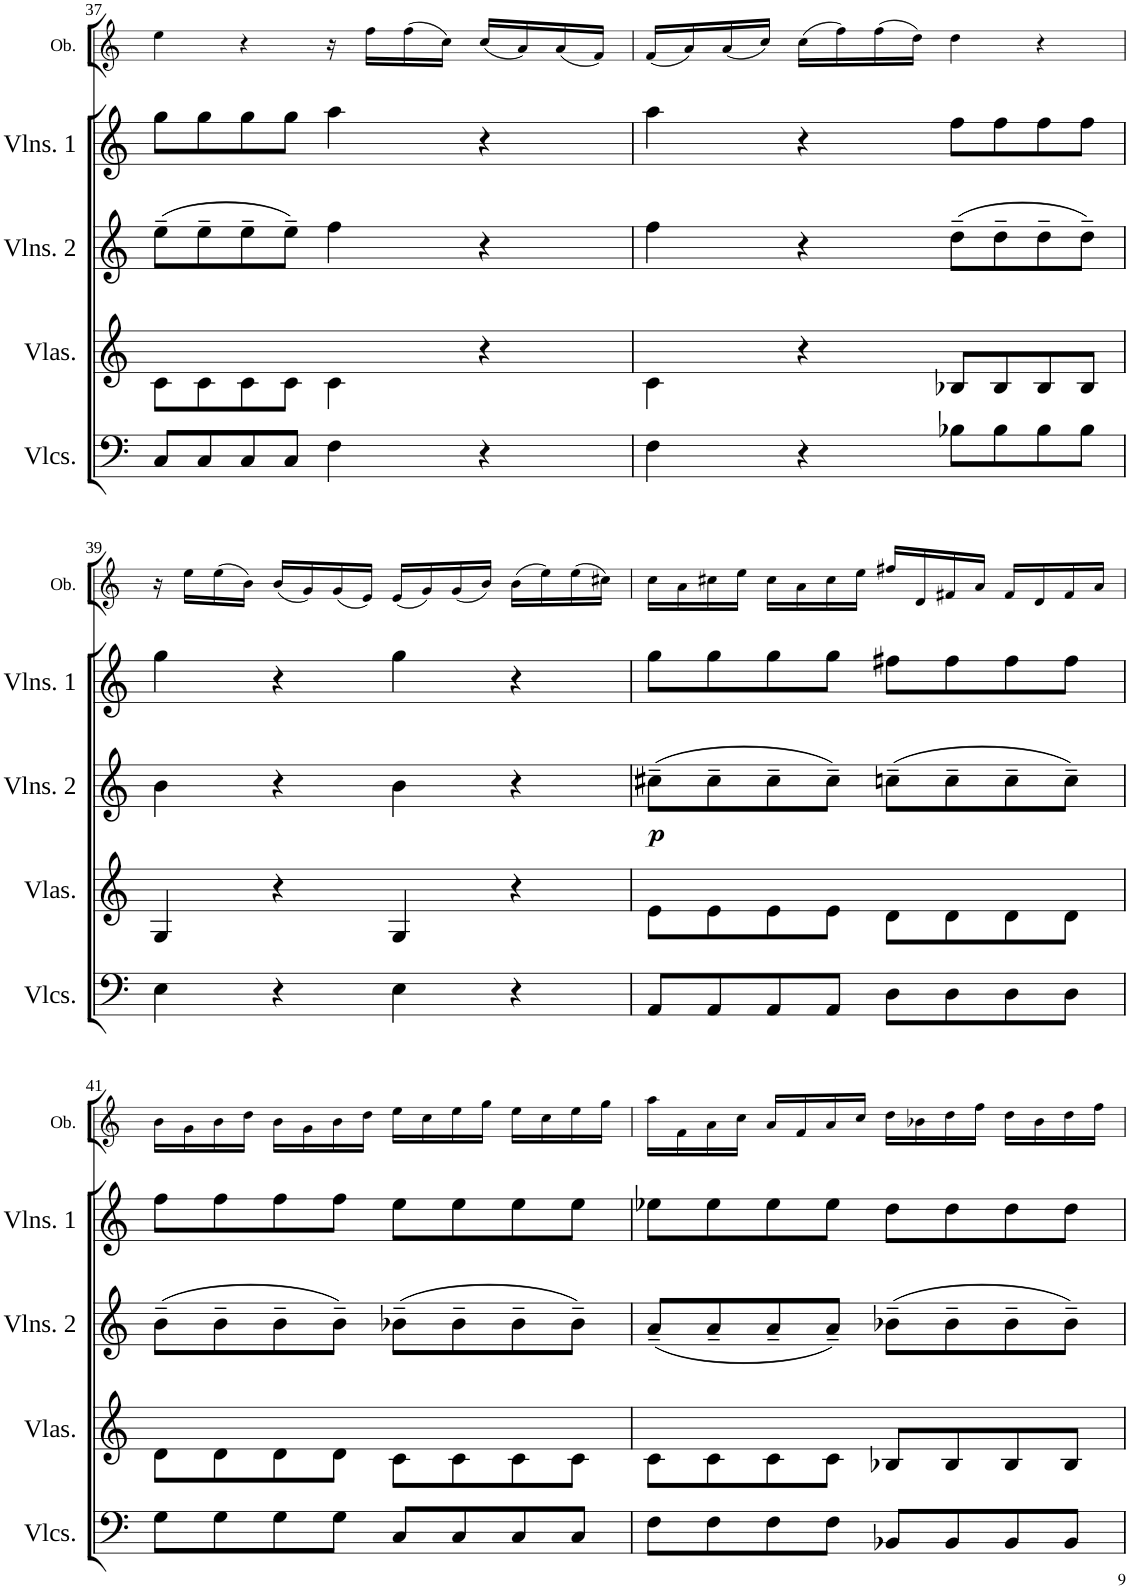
**kern	**kern	**kern	**dynam	**kern	**kern
*part5	*part4	*part3	*part3	*part2	*part1
*staff5	*staff4	*staff3	*staff3	*staff2	*staff1
*I"Violoncellos	*I"Violas	*I"Violins 2	*	*I"Violins 1	*I"Oboe
*I'Vlcs.	*I'Vlas.	*I'Vlns. 2	*	*I'Vlns. 1	*I'Ob.
!!LO:PB:g=z
*clefF4	*clefG2	*clefG2	*	*clefG2	*clefG2
*k[]	*k[]	*k[]	*	*k[]	*k[]
*M4/4	*M4/4	*M4/4	*	*M4/4	*M4/4
*met(c)	*met(c)	*met(c)	*	*met(c)	*met(c)
=37	=37	=37	=37	=37	=37
8C/L	8c\L	(8ee~\L	.	8gg\L	4ee\
8C/	8c\	8ee~\	.	8gg\	.
8C/	8c\	8ee~\	.	8gg\	4r
8C/J	8c\J	8ee~\J)	.	8gg\J	.
4F\	4c\	4ff\	.	4aa\	16r
.	.	.	.	.	16ff\LL
.	.	.	.	.	(16ff\
.	.	.	.	.	16cc\JJ)
4r	4r	4r	.	4r	(16cc/LL
.	.	.	.	.	16a/)
.	.	.	.	.	(16a/
.	.	.	.	.	16f/JJ)
=38	=38	=38	=38	=38	=38
4F\	4c\	4ff\	.	4aa\	(16f/LL
.	.	.	.	.	16a/)
.	.	.	.	.	(16a/
.	.	.	.	.	16cc/JJ)
4r	4r	4r	.	4r	(16cc\LL
.	.	.	.	.	16ff\)
.	.	.	.	.	(16ff\
.	.	.	.	.	16dd\JJ)
8B-X\L	8B-X/L	(8dd~\L	.	8ff\L	4dd\
8B-\	8B-/	8dd~\	.	8ff\	.
8B-\	8B-/	8dd~\	.	8ff\	4r
8B-\J	8B-/J	8dd~\J)	.	8ff\J	.
!!LO:LB:g=z
=39	=39	=39	=39	=39	=39
4E\	4G/	4b\	.	4gg\	16r
.	.	.	.	.	16ee\LL
.	.	.	.	.	(16ee\
.	.	.	.	.	16b\JJ)
4r	4r	4r	.	4r	(16b/LL
.	.	.	.	.	16g/)
.	.	.	.	.	(16g/
.	.	.	.	.	16e/JJ)
4E\	4G/	4b\	.	4gg\	(16e/LL
.	.	.	.	.	16g/)
.	.	.	.	.	(16g/
.	.	.	.	.	16b/JJ)
4r	4r	4r	.	4r	(16b\LL
.	.	.	.	.	16ee\)
.	.	.	.	.	(16ee\
.	.	.	.	.	16cc#X\JJ)
=40	=40	=40	=40	=40	=40
!	!	!	!LO:DY:b	!	!
8AA/L	8e\L	(8cc#X~\L	p	8gg\L	16cc\LL
.	.	.	.	.	16a\
8AA/	8e\	8cc#~\	.	8gg\	16cc#X\
.	.	.	.	.	16ee\JJ
8AA/	8e\	8cc#~\	.	8gg\	16cc#\LL
.	.	.	.	.	16a\
8AA/J	8e\J	8cc#~\J)	.	8gg\J	16cc#\
.	.	.	.	.	16ee\JJ
8D\L	8d\L	(8ccn~\L	.	8ff#X\L	16ff#X/LL
.	.	.	.	.	16d/
8D\	8d\	8cc~\	.	8ff#\	16f#X/
.	.	.	.	.	16a/JJ
8D\	8d\	8cc~\	.	8ff#\	16f#/LL
.	.	.	.	.	16d/
8D\J	8d\J	8cc~\J)	.	8ff#\J	16f#/
.	.	.	.	.	16a/JJ
!!LO:LB:g=z
=41	=41	=41	=41	=41	=41
8G\L	8d\L	(8b~\L	.	8ff\L	16b\LL
.	.	.	.	.	16g\
8G\	8d\	8b~\	.	8ff\	16b\
.	.	.	.	.	16dd\JJ
8G\	8d\	8b~\	.	8ff\	16b\LL
.	.	.	.	.	16g\
8G\J	8d\J	8b~\J)	.	8ff\J	16b\
.	.	.	.	.	16dd\JJ
8C/L	8c\L	(8b-X~\L	.	8ee\L	16ee\LL
.	.	.	.	.	16cc\
8C/	8c\	8b-~\	.	8ee\	16ee\
.	.	.	.	.	16gg\JJ
8C/	8c\	8b-~\	.	8ee\	16ee\LL
.	.	.	.	.	16cc\
8C/J	8c\J	8b-~\J)	.	8ee\J	16ee\
.	.	.	.	.	16gg\JJ
=42	=42	=42	=42	=42	=42
8F\L	8c\L	(8a~/L	.	8ee-X\L	16aa\LL
.	.	.	.	.	16f\
8F\	8c\	8a~/	.	8ee-\	16a\
.	.	.	.	.	16cc\JJ
8F\	8c\	8a~/	.	8ee-\	16a/LL
.	.	.	.	.	16f/
8F\J	8c\J	8a~/J)	.	8ee-\J	16a/
.	.	.	.	.	16cc/JJ
8BB-X/L	8B-X/L	(8b-X~\L	.	8dd\L	16dd\LL
.	.	.	.	.	16b-X\
8BB-/	8B-/	8b-~\	.	8dd\	16dd\
.	.	.	.	.	16ff\JJ
8BB-/	8B-/	8b-~\	.	8dd\	16dd\LL
.	.	.	.	.	16b-\
8BB-/J	8B-/J	8b-~\J)	.	8dd\J	16dd\
.	.	.	.	.	16ff\JJ
=	=	=	=	=	=
*-	*-	*-	*-	*-	*-
